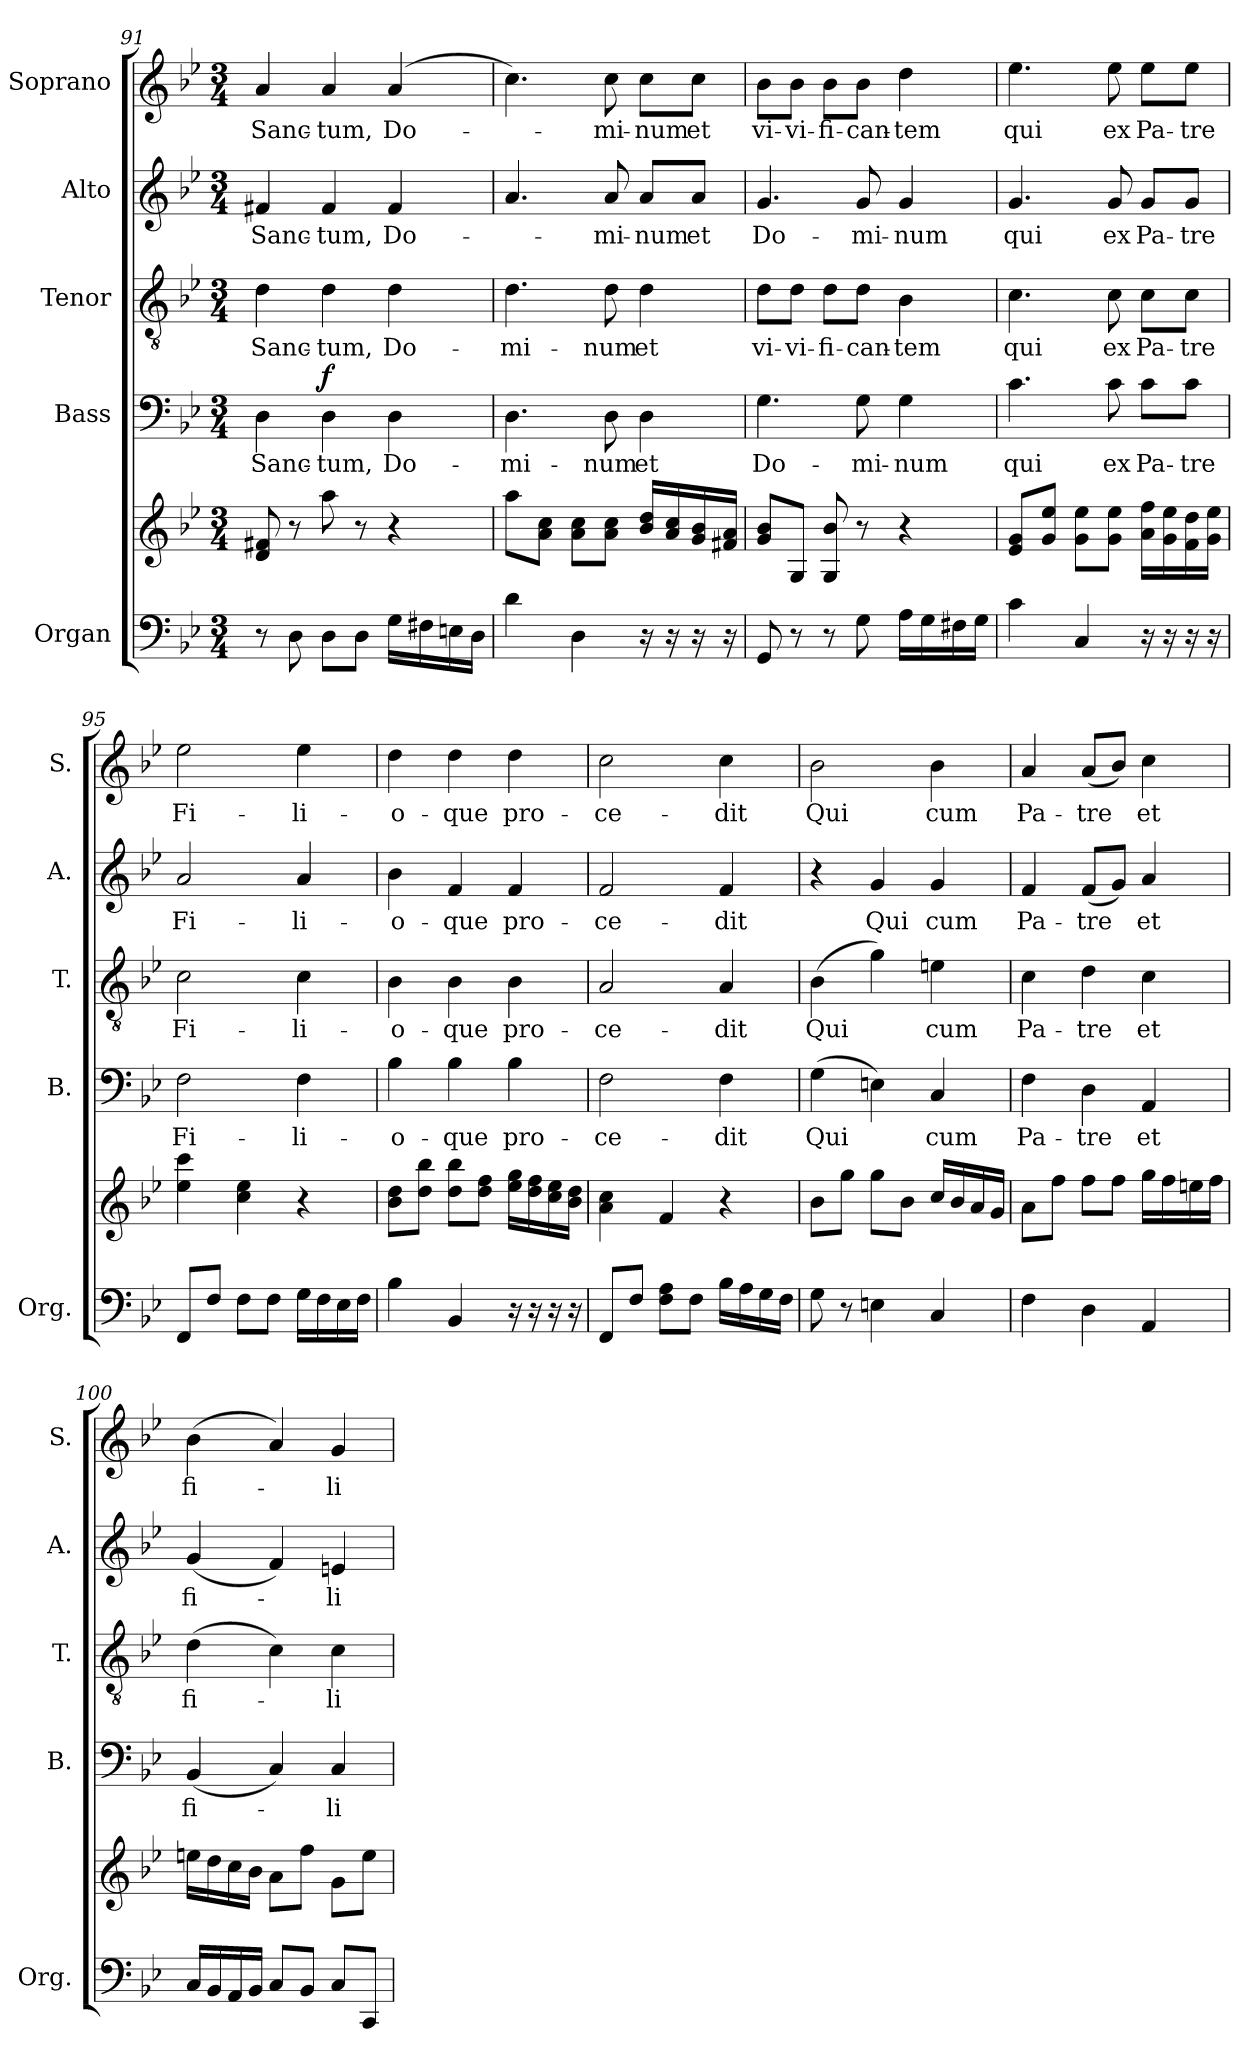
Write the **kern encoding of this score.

**kern	**kern	**kern	**text	**dynam	**kern	**text	**kern	**text	**kern	**text
*part5	*part5	*part4	*part4	*part4	*part3	*part3	*part2	*part2	*part1	*part1
*staff6	*staff5	*staff4	*staff4	*staff4	*staff3	*staff3	*staff2	*staff2	*staff1	*staff1
*I"Organ	*	*I"Bass	*	*	*I"Tenor	*	*I"Alto	*	*I"Soprano	*
*I'Org.	*	*I'B.	*	*	*I'T.	*	*I'A.	*	*I'S.	*
*clefF4	*clefG2	*clefF4	*	*	*clefGv2	*	*clefG2	*	*clefG2	*
*k[b-e-]	*k[b-e-]	*k[b-e-]	*	*	*k[b-e-]	*	*k[b-e-]	*	*k[b-e-]	*
*M3/4	*M3/4	*M3/4	*	*	*M3/4	*	*M3/4	*	*M3/4	*
=91	=91	=91	=91	=91	=91	=91	=91	=91	=91	=91
!	!	!	!LO:LY:b	!	!	!LO:LY:b	!	!LO:LY:b	!	!LO:LY:b
8r	8d/ 8f#X/	4D\	Sanc-	.	4d\	Sanc-	4f#X/	Sanc-	4a/	Sanc-
8D\	8r	.	.	.	.	.	.	.	.	.
!	!	!	!LO:LY:b	!LO:DY:a	!	!LO:LY:b	!	!LO:LY:b	!	!LO:LY:b
8D\L	8aa\	4D\	-tum,	f	4d\	-tum,	4f#/	-tum,	4a/	-tum,
8D\J	8r	.	.	.	.	.	.	.	.	.
!	!	!	!LO:LY:b	!	!	!LO:LY:b	!	!LO:LY:b	!	!LO:LY:b
16G\LL	4r	4D\	Do-	.	4d\	Do-	4f#/	Do-	(<4a/	Do-
16F#X\	.	.	.	.	.	.	.	.	.	.
16En\	.	.	.	.	.	.	.	.	.	.
16D\JJ	.	.	.	.	.	.	.	.	.	.
=92	=92	=92	=92	=92	=92	=92	=92	=92	=92	=92
!	!	!	!LO:LY:b	!	!	!LO:LY:b	!	!	!	!
4d\	8aa\L	4.D\	mi-	.	4.d\	mi-	4.a/	.	4.cc\)	.
.	8a\ 8cc\J	.	.	.	.	.	.	.	.	.
4D\	8a\ 8cc\L	.	.	.	.	.	.	.	.	.
!	!	!	!LO:LY:b	!	!	!LO:LY:b	!	!LO:LY:b	!	!LO:LY:b
.	8a\ 8cc\J	8D\	-num	.	8d\	-num	8a/	mi-	8cc\	mi-
!	!	!	!LO:LY:b	!	!	!LO:LY:b	!	!LO:LY:b	!	!LO:LY:b
16r	16b-/ 16dd/LL	4D\	et	.	4d\	et	8a/L	-num	8cc\L	-num
16r	16a/ 16cc/	.	.	.	.	.	.	.	.	.
!	!	!	!	!	!	!	!	!LO:LY:b	!	!LO:LY:b
16r	16g/ 16b-/	.	.	.	.	.	8a/J	et	8cc\J	et
16r	16f#X/ 16a/JJ	.	.	.	.	.	.	.	.	.
=93	=93	=93	=93	=93	=93	=93	=93	=93	=93	=93
!	!	!	!LO:LY:b	!	!	!LO:LY:b	!	!LO:LY:b	!	!LO:LY:b
8GG/	8g/ 8b-/L	4.G\	Do-	.	8d\L	vi-	4.g/	Do-	8b-\L	vi-
!	!	!	!	!	!	!LO:LY:b	!	!	!	!LO:LY:b
8r	8G/J	.	.	.	8d\J	-vi-	.	.	8b-\J	-vi-
!	!	!	!	!	!	!LO:LY:b	!	!	!	!LO:LY:b
8r	8G/ 8b-/	.	.	.	8d\L	-fi-	.	.	8b-\L	-fi-
!	!	!	!LO:LY:b	!	!	!LO:LY:b	!	!LO:LY:b	!	!LO:LY:b
8G\	8r	8G\	mi-	.	8d\J	-can-	8g/	mi-	8b-\J	-can-
!	!	!	!LO:LY:b	!	!	!LO:LY:b	!	!LO:LY:b	!	!LO:LY:b
16A\LL	4r	4G\	-num	.	4B-\	-tem	4g/	-num	4dd\	-tem
16G\	.	.	.	.	.	.	.	.	.	.
16F#X\	.	.	.	.	.	.	.	.	.	.
16G\JJ	.	.	.	.	.	.	.	.	.	.
!!LO:LB:g=z
=94	=94	=94	=94	=94	=94	=94	=94	=94	=94	=94
!	!	!	!LO:LY:b	!	!	!LO:LY:b	!	!LO:LY:b	!	!LO:LY:b
4c\	8e-/ 8g/L	4.c\	qui	.	4.c\	qui	4.g/	qui	4.ee-\	qui
.	8g/ 8ee-/J	.	.	.	.	.	.	.	.	.
4C/	8g\ 8ee-\L	.	.	.	.	.	.	.	.	.
!	!	!	!LO:LY:b	!	!	!LO:LY:b	!	!LO:LY:b	!	!LO:LY:b
.	8g\ 8ee-\J	8c\	ex	.	8c\	ex	8g/	ex	8ee-\	ex
!	!	!	!LO:LY:b	!	!	!LO:LY:b	!	!LO:LY:b	!	!LO:LY:b
16r	16a\ 16ff\LL	8c\L	Pa-	.	8c\L	Pa-	8g/L	Pa-	8ee-\L	Pa-
16r	16g\ 16ee-\	.	.	.	.	.	.	.	.	.
!	!	!	!LO:LY:b	!	!	!LO:LY:b	!	!LO:LY:b	!	!LO:LY:b
16r	16f\ 16dd\	8c\J	-tre	.	8c\J	-tre	8g/J	-tre	8ee-\J	-tre
16r	16g\ 16ee-\JJ	.	.	.	.	.	.	.	.	.
=95	=95	=95	=95	=95	=95	=95	=95	=95	=95	=95
!	!	!	!LO:LY:b	!	!	!LO:LY:b	!	!LO:LY:b	!	!LO:LY:b
8FF/L	4ee-\ 4ccc\	2F\	Fi-	.	2c\	Fi-	2a/	Fi-	2ee-\	Fi-
8F/J	.	.	.	.	.	.	.	.	.	.
8F\L	4cc\ 4ee-\	.	.	.	.	.	.	.	.	.
8F\J	.	.	.	.	.	.	.	.	.	.
!	!	!	!LO:LY:b	!	!	!LO:LY:b	!	!LO:LY:b	!	!LO:LY:b
16G\LL	4r	4F\	-li-	.	4c\	-li-	4a/	-li-	4ee-\	-li-
16F\	.	.	.	.	.	.	.	.	.	.
16E-\	.	.	.	.	.	.	.	.	.	.
16F\JJ	.	.	.	.	.	.	.	.	.	.
=96	=96	=96	=96	=96	=96	=96	=96	=96	=96	=96
!	!	!	!LO:LY:b	!	!	!LO:LY:b	!	!LO:LY:b	!	!LO:LY:b
4B-\	8b-\ 8dd\L	4B-\	-o-	.	4B-\	-o-	4b-\	-o-	4dd\	-o-
.	8dd\ 8bb-\J	.	.	.	.	.	.	.	.	.
!	!	!	!LO:LY:b	!	!	!LO:LY:b	!	!LO:LY:b	!	!LO:LY:b
4BB-/	8dd\ 8bb-\L	4B-\	-que	.	4B-\	-que	4f/	-que	4dd\	-que
.	8dd\ 8ff\J	.	.	.	.	.	.	.	.	.
!	!	!	!LO:LY:b	!	!	!LO:LY:b	!	!LO:LY:b	!	!LO:LY:b
16r	16ee-\ 16gg\LL	4B-\	pro-	.	4B-\	pro-	4f/	pro-	4dd\	pro-
16r	16dd\ 16ff\	.	.	.	.	.	.	.	.	.
16r	16cc\ 16ee-\	.	.	.	.	.	.	.	.	.
16r	16b-\ 16dd\JJ	.	.	.	.	.	.	.	.	.
=97	=97	=97	=97	=97	=97	=97	=97	=97	=97	=97
!	!	!	!LO:LY:b	!	!	!LO:LY:b	!	!LO:LY:b	!	!LO:LY:b
8FF/L	4a\ 4cc\	2F\	-ce-	.	2A/	-ce-	2f/	-ce-	2cc\	-ce-
8F/J	.	.	.	.	.	.	.	.	.	.
8F\ 8A\L	4f/	.	.	.	.	.	.	.	.	.
8F\J	.	.	.	.	.	.	.	.	.	.
!	!	!	!LO:LY:b	!	!	!LO:LY:b	!	!LO:LY:b	!	!LO:LY:b
16B-\LL	4r	4F\	-dit	.	4A/	-dit	4f/	-dit	4cc\	-dit
16A\	.	.	.	.	.	.	.	.	.	.
16G\	.	.	.	.	.	.	.	.	.	.
16F\JJ	.	.	.	.	.	.	.	.	.	.
=98	=98	=98	=98	=98	=98	=98	=98	=98	=98	=98
!	!	!	!LO:LY:b	!	!	!LO:LY:b	!	!	!	!LO:LY:b
8G\	8b-\L	(>4G\	Qui	.	(>4B-\	Qui	4r	.	2b-\	Qui
8r	8gg\J	.	.	.	.	.	.	.	.	.
!	!	!	!	!	!	!	!	!LO:LY:b	!	!
4En\	8gg\L	4En\)	.	.	4g\)	.	4g/	Qui	.	.
.	8b-\J	.	.	.	.	.	.	.	.	.
!	!	!	!LO:LY:b	!	!	!LO:LY:b	!	!LO:LY:b	!	!LO:LY:b
4C/	16cc/LL	4C/	cum	.	4en\	cum	4g/	cum	4b-\	cum
.	16b-/	.	.	.	.	.	.	.	.	.
.	16a/	.	.	.	.	.	.	.	.	.
.	16g/JJ	.	.	.	.	.	.	.	.	.
=99	=99	=99	=99	=99	=99	=99	=99	=99	=99	=99
!	!	!	!LO:LY:b	!	!	!LO:LY:b	!	!LO:LY:b	!	!LO:LY:b
4F\	8a\L	4F\	Pa-	.	4c\	Pa-	4f/	Pa-	4a/	Pa-
.	8ff\J	.	.	.	.	.	.	.	.	.
!	!	!	!LO:LY:b	!	!	!LO:LY:b	!	!LO:LY:b	!	!LO:LY:b
4D\	8ff\L	4D\	tre	.	4d\	tre	(<8f/L	-tre	(<8a/L	-tre
.	8ff\J	.	.	.	.	.	8g/J)	.	8b-/J)	.
!	!	!	!LO:LY:b	!	!	!LO:LY:b	!	!LO:LY:b	!	!LO:LY:b
4AA/	16gg\LL	4AA/	et	.	4c\	et	4a/	et	4cc\	et
.	16ff\	.	.	.	.	.	.	.	.	.
.	16een\	.	.	.	.	.	.	.	.	.
.	16ff\JJ	.	.	.	.	.	.	.	.	.
!!LO:PB:g=z
=100	=100	=100	=100	=100	=100	=100	=100	=100	=100	=100
!	!	!	!LO:LY:b	!	!	!LO:LY:b	!	!LO:LY:b	!	!LO:LY:b
16C/LL	16een\LL	(<4BB-/	fi-	.	(>4d\	fi-	(<4g/	fi-	(>4b-\	fi-
16BB-/	16dd\	.	.	.	.	.	.	.	.	.
16AA/	16cc\	.	.	.	.	.	.	.	.	.
16BB-/JJ	16b-\JJ	.	.	.	.	.	.	.	.	.
8C/L	8a\L	4C/)	.	.	4c\)	.	4f/)	.	4a/)	.
8BB-/J	8ff\J	.	.	.	.	.	.	.	.	.
!	!	!	!LO:LY:b	!	!	!LO:LY:b	!	!LO:LY:b	!	!LO:LY:b
8C/L	8g\L	4C/	-li-	.	4c\	-li-	4en/	-li-	4g/	-li-
8CC/J	8ee\J	.	.	.	.	.	.	.	.	.
=	=	=	=	=	=	=	=	=	=	=
*-	*-	*-	*-	*-	*-	*-	*-	*-	*-	*-
